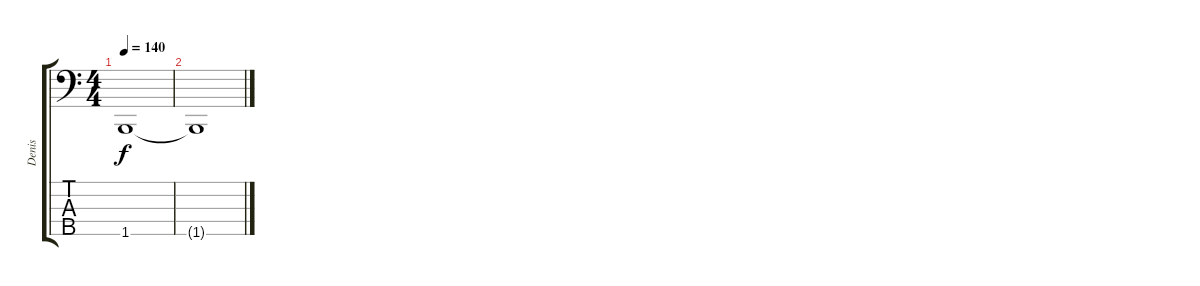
\track ("Denis" "Denis") {instrument electricbasspick}
\staff {score tabs}
\tuning (Ab2 Eb2 Bb1 F1 Bb0) {hide}
\ts (4 4)
\tempo 140
\clef f4
\ks c
1.5.1{dy f} |
1.5{t}.1
